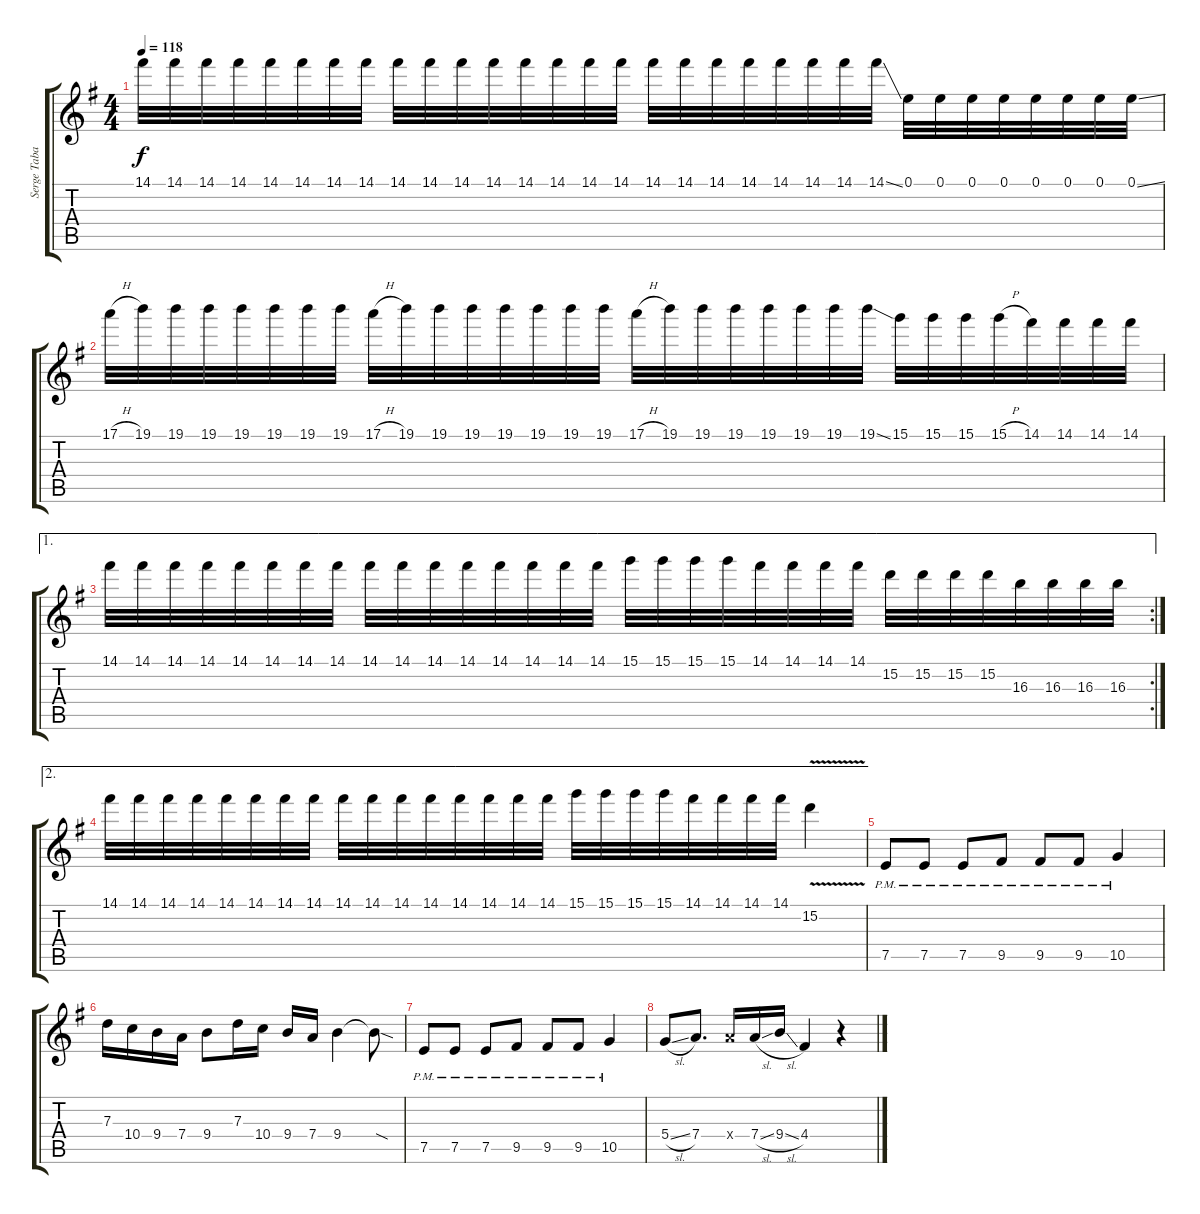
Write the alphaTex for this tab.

\track ("Serge Tabachnikov " "Serge Taba") {instrument distortionguitar}
\staff {score tabs}
\tuning (E4 B3 G3 D3 A2 E2) {hide}
\ts (4 4)
\tempo 118
\clef g2
\ks eminor
14.1.32{dy f} 14.1.32 14.1.32 14.1.32 14.1.32 14.1.32 14.1.32 14.1.32 14.1.32 14.1.32 14.1.32 14.1.32 14.1.32 14.1.32 14.1.32 14.1.32 14.1.32 14.1.32 14.1.32 14.1.32 14.1.32 14.1.32 14.1.32 14.1{ss}.32 0.1.32 0.1.32 0.1.32 0.1.32 0.1.32 0.1.32 0.1.32 0.1{ss}.32 |
17.1{h}.32 19.1.32 19.1.32 19.1.32 19.1.32 19.1.32 19.1.32 19.1.32 17.1{h}.32 19.1.32 19.1.32 19.1.32 19.1.32 19.1.32 19.1.32 19.1.32 17.1{h}.32 19.1.32 19.1.32 19.1.32 19.1.32 19.1.32 19.1.32 19.1{ss}.32 15.1.32 15.1.32 15.1.32 15.1{h}.32 14.1.32 14.1.32 14.1.32 14.1.32 |
\ae 1
\rc 2
14.1.32 14.1.32 14.1.32 14.1.32 14.1.32 14.1.32 14.1.32 14.1.32 14.1.32 14.1.32 14.1.32 14.1.32 14.1.32 14.1.32 14.1.32 14.1.32 15.1.32 15.1.32 15.1.32 15.1.32 14.1.32 14.1.32 14.1.32 14.1.32 15.2.32 15.2.32 15.2.32 15.2.32 16.3.32 16.3.32 16.3.32 16.3.32 |
\ae 2
14.1.32 14.1.32 14.1.32 14.1.32 14.1.32 14.1.32 14.1.32 14.1.32 14.1.32 14.1.32 14.1.32 14.1.32 14.1.32 14.1.32 14.1.32 14.1.32 15.1.32 15.1.32 15.1.32 15.1.32 14.1.32 14.1.32 14.1.32 14.1.32 15.2{v}.4 |
7.5{pm}.8 7.5{pm}.8 7.5{pm}.8 9.5{pm}.8 9.5{pm}.8 9.5{pm}.8 10.5{pm}.4 |
7.3.16 10.4.16 9.4.16 7.4.16 9.4.8 7.3.16 10.4.16 9.4.16 7.4.16 9.4.4 9.4{sod t}.8 |
7.5{pm}.8 7.5{pm}.8 7.5{pm}.8 9.5{pm}.8 9.5{pm}.8 9.5{pm}.8 10.5{pm}.4 |
5.4{sl}.8 7.4.8{d} 7.4{x}.16 7.4{sl}.16 9.4{sl}.16 4.4.4 r.4
